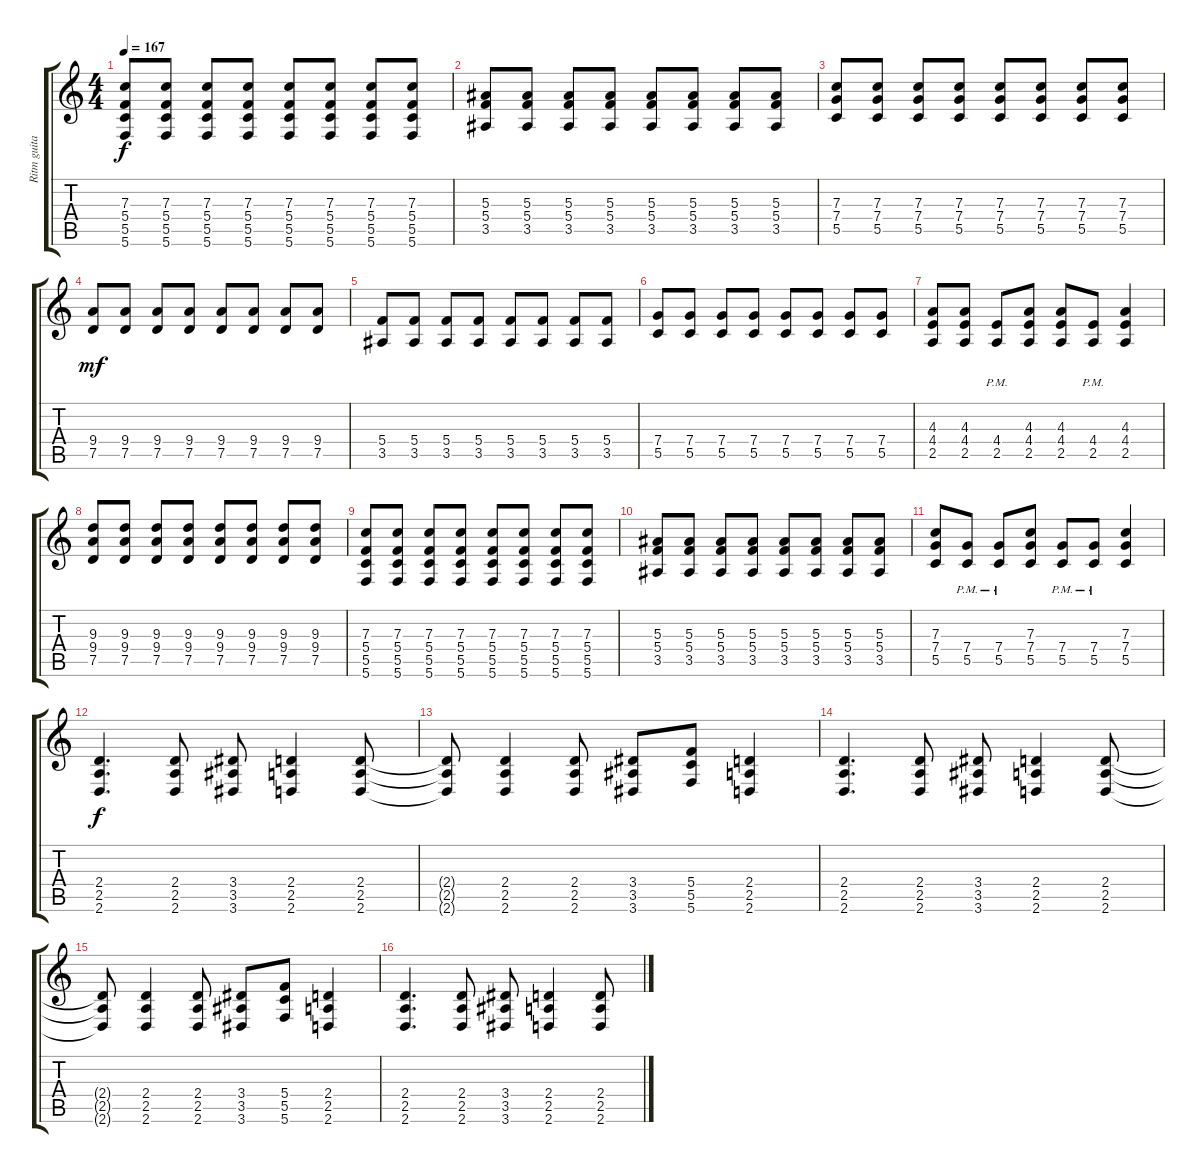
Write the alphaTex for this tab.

\track ("Ritm guitar" "Ritm guita") {instrument distortionguitar}
\staff {score tabs}
\tuning (D4 A3 F3 C3 G2 C2) {hide}
\ts (4 4)
\tempo 167
\clef g2
\ks c
(7.3 5.4 5.5 5.6).8{dy f} (7.3 5.4 5.5 5.6).8 (7.3 5.4 5.5 5.6).8 (7.3 5.4 5.5 5.6).8 (7.3 5.4 5.5 5.6).8 (7.3 5.4 5.5 5.6).8 (7.3 5.4 5.5 5.6).8 (7.3 5.4 5.5 5.6).8 |
(5.3 5.4 3.5).8 (5.3 5.4 3.5).8 (5.3 5.4 3.5).8 (5.3 5.4 3.5).8 (5.3 5.4 3.5).8 (5.3 5.4 3.5).8 (5.3 5.4 3.5).8 (5.3 5.4 3.5).8 |
(7.3 7.4 5.5).8 (7.3 7.4 5.5).8 (7.3 7.4 5.5).8 (7.3 7.4 5.5).8 (7.3 7.4 5.5).8 (7.3 7.4 5.5).8 (7.3 7.4 5.5).8 (7.3 7.4 5.5).8 |
(9.4 7.5).8{dy mf} (9.4 7.5).8 (9.4 7.5).8 (9.4 7.5).8 (9.4 7.5).8 (9.4 7.5).8 (9.4 7.5).8 (9.4 7.5).8 |
(5.4 3.5).8 (5.4 3.5).8 (5.4 3.5).8 (5.4 3.5).8 (5.4 3.5).8 (5.4 3.5).8 (5.4 3.5).8 (5.4 3.5).8 |
(7.4 5.5).8 (7.4 5.5).8 (7.4 5.5).8 (7.4 5.5).8 (7.4 5.5).8 (7.4 5.5).8 (7.4 5.5).8 (7.4 5.5).8 |
(4.3 4.4 2.5).8 (4.3 4.4 2.5).8 (4.4{pm} 2.5{pm}).8 (4.3 4.4 2.5).8 (4.3 4.4 2.5).8 (4.4{pm} 2.5{pm}).8 (4.3 4.4 2.5).4 |
(9.3 9.4 7.5).8 (9.3 9.4 7.5).8 (9.3 9.4 7.5).8 (9.3 9.4 7.5).8 (9.3 9.4 7.5).8 (9.3 9.4 7.5).8 (9.3 9.4 7.5).8 (9.3 9.4 7.5).8 |
(7.3 5.4 5.5 5.6).8 (7.3 5.4 5.5 5.6).8 (7.3 5.4 5.5 5.6).8 (7.3 5.4 5.5 5.6).8 (7.3 5.4 5.5 5.6).8 (7.3 5.4 5.5 5.6).8 (7.3 5.4 5.5 5.6).8 (7.3 5.4 5.5 5.6).8 |
(5.3 5.4 3.5).8 (5.3 5.4 3.5).8 (5.3 5.4 3.5).8 (5.3 5.4 3.5).8 (5.3 5.4 3.5).8 (5.3 5.4 3.5).8 (5.3 5.4 3.5).8 (5.3 5.4 3.5).8 |
(7.3 7.4 5.5).8 (7.4{pm} 5.5{pm}).8 (7.4{pm} 5.5{pm}).8 (7.3 7.4 5.5).8 (7.4{pm} 5.5{pm}).8 (7.4{pm} 5.5{pm}).8 (7.3 7.4 5.5).4 |
(2.4 2.5 2.6).4{d dy f} (2.4 2.5 2.6).8 (3.4 3.5 3.6).8 (2.4 2.5 2.6).4 (2.4 2.5 2.6).8 |
(2.4{t} 2.5{t} 2.6{t}).8 (2.4 2.5 2.6).4 (2.4 2.5 2.6).8 (3.4 3.5 3.6).8 (5.4 5.5 5.6).8 (2.4 2.5 2.6).4 |
(2.4 2.5 2.6).4{d} (2.4 2.5 2.6).8 (3.4 3.5 3.6).8 (2.4 2.5 2.6).4 (2.4 2.5 2.6).8 |
(2.4{t} 2.5{t} 2.6{t}).8 (2.4 2.5 2.6).4 (2.4 2.5 2.6).8 (3.4 3.5 3.6).8 (5.4 5.5 5.6).8 (2.4 2.5 2.6).4 |
(2.4 2.5 2.6).4{d} (2.4 2.5 2.6).8 (3.4 3.5 3.6).8 (2.4 2.5 2.6).4 (2.4 2.5 2.6).8
